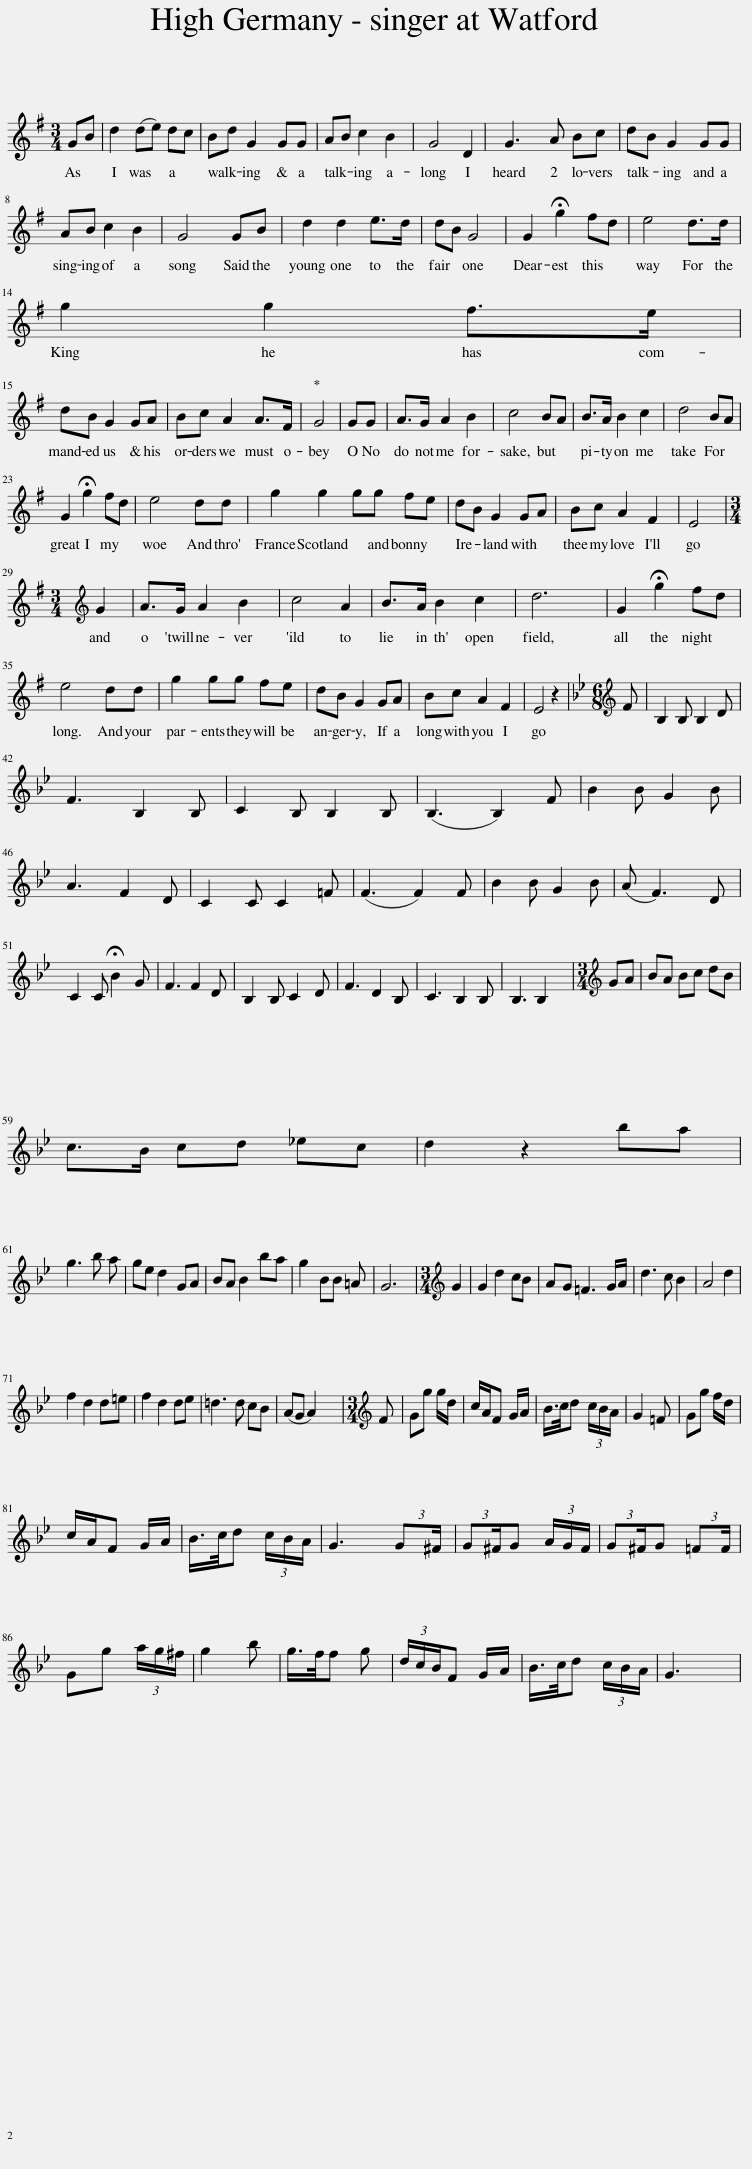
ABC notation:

X:1
L:1/8
M:3/4
I:linebreak $
K:G
V:1 treble
V:1
 GB | d2 (de) dc | Bd G2 GG | AB c2 B2 | G4 D2 | %5
 G3 A Bc | dB G2 GG |$ AB c2 B2 | G4 GB | d2 d2 e>d | %10
 dB G4 | G2 !fermata!g2 fd | e4 d>d |$ g2 g2 f>e |$ dB G2 GA | %15
 Bc A2 A>F | G4 | GG | A>G A2 B2 | c4 BA | %20
 B>A B2 c2 | d4 BA |$ G2 !fermata!g2 fd | e4 dd | g2 g2 gg fe | %25
 dB G2 GA | Bc A2 F2 | E4 x2 |$[M:3/4][K:treble] G2 | A>G A2 B2 | %30
 c4 A2 | B>A B2 c2 | d6 | G2 !fermata!g2 fd |$ e4 dd | %35
 g2 gg fe | dB G2 GA | Bc A2 F2 | E4 z2 |[K:Bb][M:6/8][K:treble] F | %40
 B,2 B, B,2 D |$ F3 B,2 B, | C2 B, B,2 B, | (B,3 B,2) F | B2 B G2 B |$ %45
 A3 F2 D | C2 C C2 =F | (F3 F2) F | B2 B G2 B | (A F3) D |$ %50
 C2 C !fermata!B2 G | F3 F2 D | B,2 B, C2 D | F3 D2 B, | C3 B,2 B, | %55
 B,3 B,2 x |[M:3/4][K:treble] GA | BA Bc dB |$ c>B cd _ec | d2 z2 ba |$ %60
 g3 b a | ge d2 GA | BA B2 ba | g2 BB =A | G6 | %65
[M:3/4][K:treble] G2 | G2 d2 cB | AG =F3 G/A/ | d3 c B2 | A4 d2 |$ %70
 f2 d2 d=e | f2 d2 de | =d3 d cB | (AG A2) x2 |[M:3/4][K:treble] F | %75
 Gg g/d/ | c/A/F G/A/ | B/>c/d (3c/B/A/ | G2 =F | Gg f/d/ |$ %80
 c/A/F G/A/ | B/>c/d (3c/B/A/ | G3 (3:2:2G^F/ | (3:2:2G^F/G (3A/G/F/ | (3:2:2G^F/G (3:2:2=FF/ |$ %85
 Gg (3a/g/^f/ | g2 b | g/>f/f g | (3d/c/B/F G/A/ | B/>c/d (3c/B/A/ | %90
 G3 | %91
